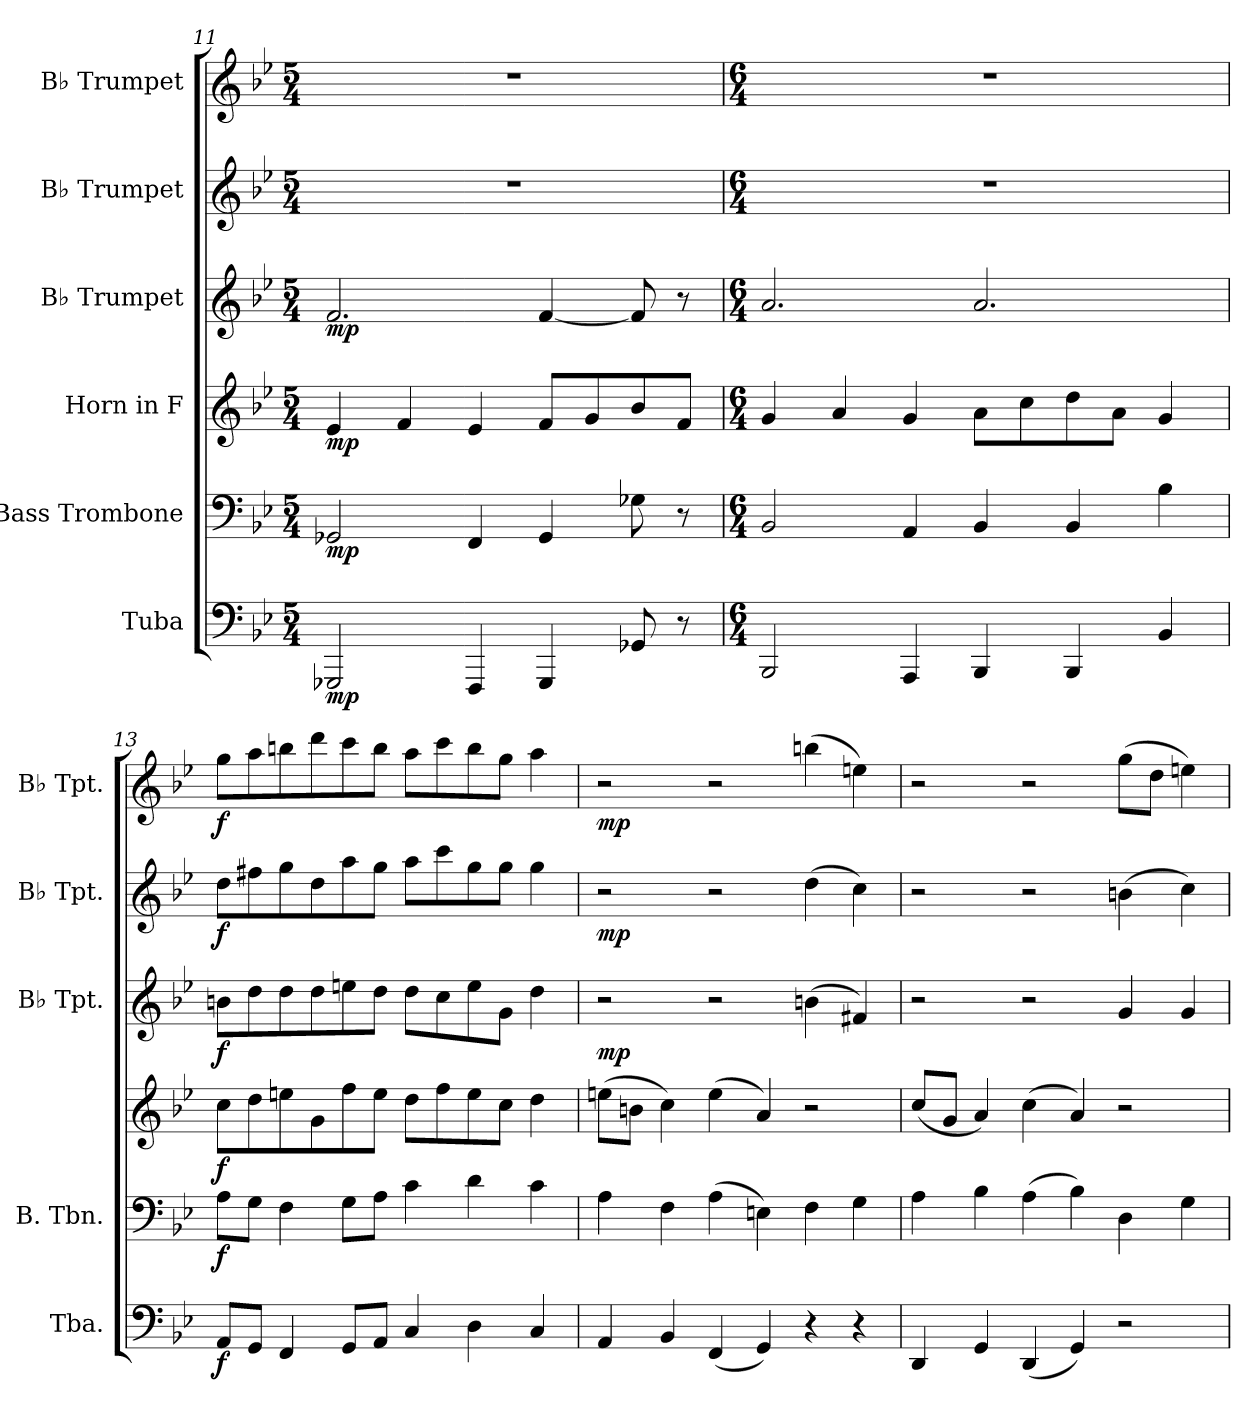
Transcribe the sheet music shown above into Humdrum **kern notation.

**kern	**dynam	**kern	**dynam	**kern	**dynam	**kern	**dynam	**kern	**dynam	**kern	**dynam
*part6	*part6	*part5	*part5	*part4	*part4	*part3	*part3	*part2	*part2	*part1	*part1
*staff6	*staff6	*staff5	*staff5	*staff4	*staff4	*staff3	*staff3	*staff2	*staff2	*staff1	*staff1
*I"Tuba	*	*I"Bass Trombone	*	*I"Horn in F	*	*I"B♭ Trumpet	*	*I"B♭ Trumpet	*	*I"B♭ Trumpet	*
*I'Tba.	*	*I'B. Tbn.	*	*	*	*I'B♭ Tpt.	*	*I'B♭ Tpt.	*	*I'B♭ Tpt.	*
*clefF4	*	*clefF4	*	*clefG2	*	*clefG2	*	*clefG2	*	*clefG2	*
*	*	*	*	*ITrd4c7	*	*ITrd1c2	*	*ITrd1c2	*	*ITrd1c2	*
*k[b-e-]	*	*k[b-e-]	*	*k[b-e-a-]	*	*k[b-e-a-d-]	*	*k[b-e-a-d-]	*	*k[b-e-a-d-]	*
*M5/4	*	*M5/4	*	*M5/4	*	*M5/4	*	*M5/4	*	*M5/4	*
=11	=11	=11	=11	=11	=11	=11	=11	=11	=11	=11	=11
!	!LO:DY:b	!	!LO:DY:b	!	!LO:DY:b	!	!LO:DY:b	!	!	!	!
2GGG-X/	mp	2GG-X/	mp	4A-/	mp	2.e-/	mp	4%5r	.	4%5r	.
.	.	.	.	4B-/	.	.	.	.	.	.	.
4FFF/	.	4FF/	.	4A-/	.	.	.	.	.	.	.
4GGG-/	.	4GG-/	.	8B-/L	.	[4e-/	.	.	.	.	.
.	.	.	.	8c/	.	.	.	.	.	.	.
8GG-X/	.	8G-X\	.	8e-/	.	8e-/]	.	.	.	.	.
8r	.	8r	.	8B-/J	.	8r	.	.	.	.	.
=12	=12	=12	=12	=12	=12	=12	=12	=12	=12	=12	=12
*M6/4	*	*M6/4	*	*M6/4	*	*M6/4	*	*M6/4	*	*M6/4	*
2BBB-/	.	2BB-/	.	4c/	.	2.g/	.	1.r	.	1.r	.
.	.	.	.	4d/	.	.	.	.	.	.	.
4AAA/	.	4AA/	.	4c/	.	.	.	.	.	.	.
4BBB-/	.	4BB-/	.	8d\L	.	2.g/	.	.	.	.	.
.	.	.	.	8f\	.	.	.	.	.	.	.
4BBB-/	.	4BB-/	.	8g\	.	.	.	.	.	.	.
.	.	.	.	8d\J	.	.	.	.	.	.	.
4BB-/	.	4B-\	.	4c/	.	.	.	.	.	.	.
!!LO:PB:g=z
=13	=13	=13	=13	=13	=13	=13	=13	=13	=13	=13	=13
!	!LO:DY:b	!	!LO:DY:b	!	!LO:DY:b	!	!LO:DY:b	!	!LO:DY:b	!	!LO:DY:b
8AA/L	f	8A\L	f	8f\L	f	8an\L	f	8cc\L	f	8ff\L	f
8GG/J	.	8G\J	.	8g\	.	8cc\	.	8een\	.	8gg\	.
4FF/	.	4F\	.	8an\	.	8cc\	.	8ff\	.	8aan\	.
.	.	.	.	8c\	.	8cc\	.	8cc\	.	8ccc\	.
8GG/L	.	8G\L	.	8b-\	.	8ddn\	.	8gg\	.	8bb-\	.
8AA/J	.	8A\J	.	8a\J	.	8cc\J	.	8ff\J	.	8aa\J	.
4C/	.	4c\	.	8g\L	.	8cc\L	.	8gg\L	.	8gg\L	.
.	.	.	.	8b-\	.	8b-\	.	8bb-\	.	8bb-\	.
4D\	.	4d\	.	8a\	.	8dd\	.	8ff\	.	8aa\	.
.	.	.	.	8f\J	.	8f\J	.	8ff\J	.	8ff\J	.
4C/	.	4c\	.	4g\	.	4cc\	.	4ff\	.	4gg\	.
=14	=14	=14	=14	=14	=14	=14	=14	=14	=14	=14	=14
!	!	!	!LO:DY:b	!	!	!	!	!	!	!	!
!	!	!	!LO:DY:n=1:b	!	!	!	!LO:DY:b	!	!LO:DY:b	!	!LO:DY:b
4AA/	.	4A\	mp mp	(8an\L	.	2r	mp	2r	mp	2r	mp
.	.	.	.	8en\J	.	.	.	.	.	.	.
4BB-/	.	4F\	.	4f\)	.	.	.	.	.	.	.
(4FF/	.	(4A\	.	(4a\	.	2r	.	2r	.	2r	.
4GG/)	.	4En\)	.	4d/)	.	.	.	.	.	.	.
4r	.	4F\	.	2r	.	(4an\	.	(4cc\	.	(4aan\	.
4r	.	4G\	.	.	.	4en/)	.	4b-\)	.	4ddn\)	.
=15	=15	=15	=15	=15	=15	=15	=15	=15	=15	=15	=15
4DD/	.	4A\	.	(8f/L	.	2r	.	2r	.	2r	.
.	.	.	.	8c/J	.	.	.	.	.	.	.
4GG/	.	4B-\	.	4d/)	.	.	.	.	.	.	.
(4DD/	.	(4A\	.	(4f\	.	2r	.	2r	.	2r	.
4GG/)	.	4B-\)	.	4d/)	.	.	.	.	.	.	.
2r	.	4D\	.	2r	.	4f/	.	(4an\	.	(8ff\L	.
.	.	.	.	.	.	.	.	.	.	8cc\J	.
.	.	4G\	.	.	.	4f/	.	4b-\)	.	4ddn\)	.
=	=	=	=	=	=	=	=	=	=	=	=
*-	*-	*-	*-	*-	*-	*-	*-	*-	*-	*-	*-
